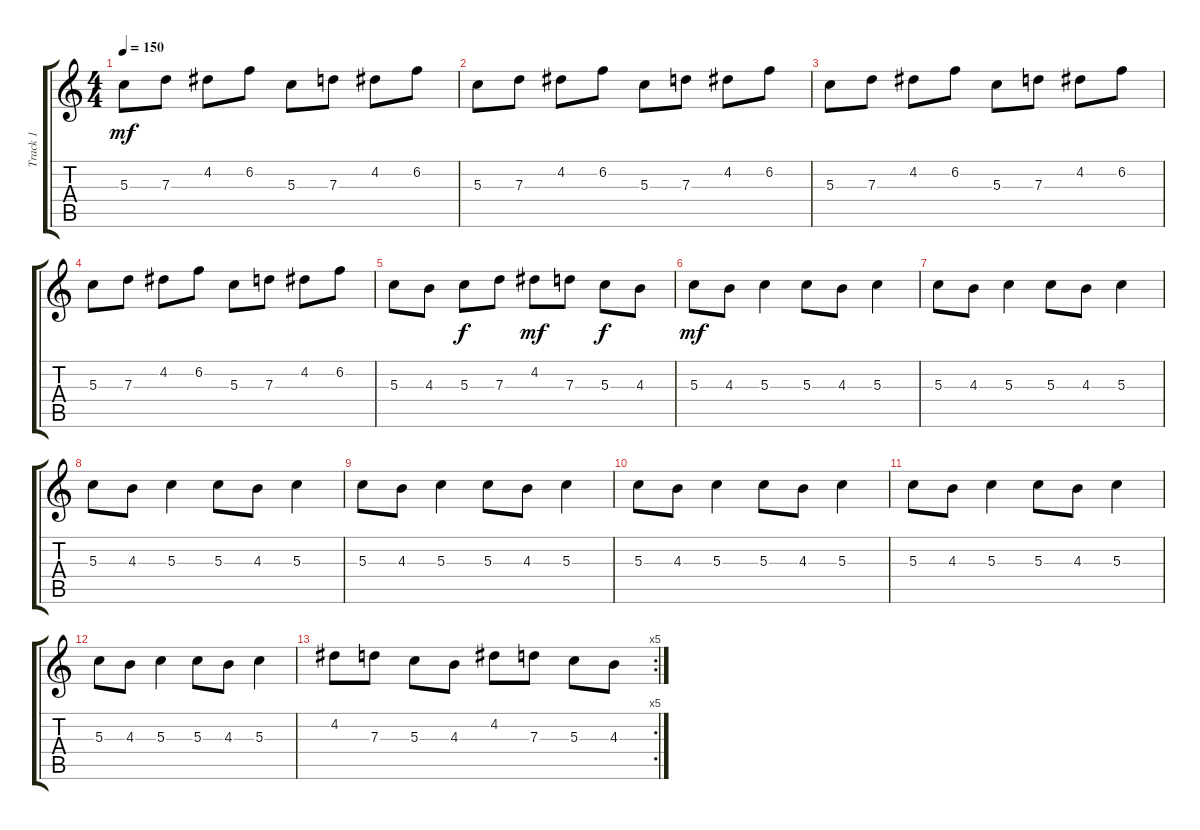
\track ("Track 1" "Track 1") {instrument overdrivenguitar}
\staff {score tabs}
\tuning (E4 B3 G3 D3 A2 E2) {hide}
\ts (4 4)
\tempo 150
\clef g2
\ks c
5.3.8{dy mf} 7.3.8 4.2.8 6.2.8 5.3.8 7.3.8 4.2.8 6.2.8 |
5.3.8 7.3.8 4.2.8 6.2.8 5.3.8 7.3.8 4.2.8 6.2.8 |
5.3.8 7.3.8 4.2.8 6.2.8 5.3.8 7.3.8 4.2.8 6.2.8 |
5.3.8 7.3.8 4.2.8 6.2.8 5.3.8 7.3.8 4.2.8 6.2.8 |
5.3.8 4.3.8 5.3.8{dy f} 7.3.8 4.2.8{dy mf} 7.3.8 5.3.8{dy f} 4.3.8 |
5.3.8{dy mf} 4.3.8 5.3.4 5.3.8 4.3.8 5.3.4 |
5.3.8 4.3.8 5.3.4 5.3.8 4.3.8 5.3.4 |
5.3.8 4.3.8 5.3.4 5.3.8 4.3.8 5.3.4 |
5.3.8 4.3.8 5.3.4 5.3.8 4.3.8 5.3.4 |
5.3.8 4.3.8 5.3.4 5.3.8 4.3.8 5.3.4 |
5.3.8 4.3.8 5.3.4 5.3.8 4.3.8 5.3.4 |
5.3.8 4.3.8 5.3.4 5.3.8 4.3.8 5.3.4 |
\rc 5
4.2.8 7.3.8 5.3.8 4.3.8 4.2.8 7.3.8 5.3.8 4.3.8
